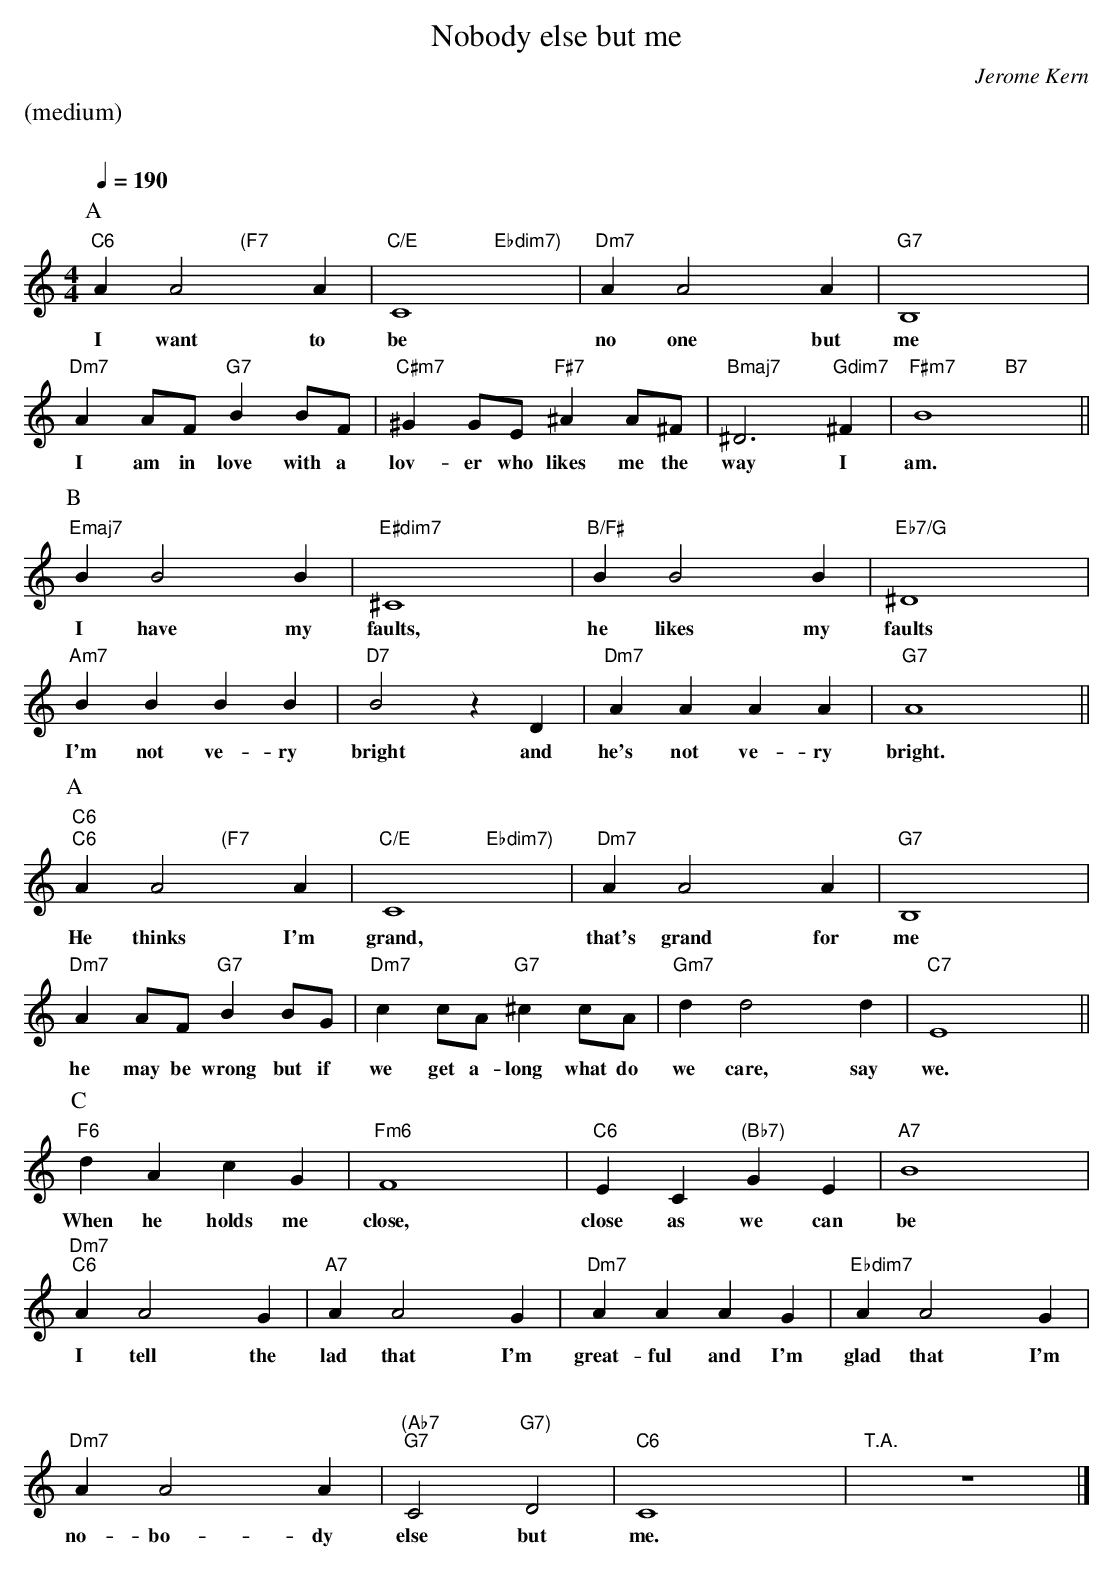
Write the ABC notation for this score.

X:1
T:Nobody else but me
M:4/4
L:1/4
C:Jerome Kern
Q:1/4=190
%%staves (chords melody)
K:C
%%text (medium)
%%vskip 20
P:A
V:chords
"C6"x2 "(F7"x2 | "C/E"x2 "Ebdim7)"x2 | "Dm7"x2 x2 | "G7"x2 x2 |
"Dm7"x2 "G7"x2 | "C#m7"x2 "F#7"x2 | "Bmaj7"x3 "Gdim7"x | "F#m7"x2 "B7"x2 ||
V:melody
AA2A | C4 | AA2A | B,4 |
w:I want to be no one but me
AA/F/ BB/F/ | ^GG/E/ ^AA/^F/ | ^D3^F | B4 ||
w:I am in love with a lov-er who likes me the way I am.
P:B
V:chords
"Emaj7"x2 x2 | "E#dim7"x2 x2 | "B/F#"x2 x2 | "Eb7/G"x2 x2 |
"Am7"x2 x2 | "D7"x2 x2 | "Dm7"x2 x2 | "G7"x2 x2 ||
V:melody
BB2B | ^C4 | BB2B | ^D4 |
w:I have my faults, he likes my faults
BBBB | B2zD | AAAA | A4 ||
w:I'm not ve-ry bright and he's not ve-ry bright.
P:A
V:chords
"C6"x2 "(F7"x2 | "C/E"x2 "Ebdim7)"x2 | "Dm7"x2 x2 | "G7"x2 x2 |
"Dm7"x2 "G7"x2 | "Dm7"x2 "G7"x2 | "Gm7"x2 x2 | "C7"x2 x2 ||
V:melody
"C6"AA2A | C4 | AA2A | B,4 |
w:He thinks I'm grand, that's grand for me
AA/F/ BB/G/ | cc/A/ ^cc/A/ | dd2d | E4 ||
w:he may be wrong but if we get a-long what do we care, say we.
P:C
V:chords
"F6"x2 x2 | "Fm6"x2 x2 | "C6"x2 "(Bb7)"x2 | "A7"x2 x2 |
"Dm7""C6"x2 x2 | "A7"x2 x2 | "Dm7"x2 x2 | "Ebdim7"x2 x2 |
"Dm7"x2 x2 | "(Ab7""G7"x2 "G7)"" "x2 | "C6"x2 x2 | "T.A."x2 x2 |]
V:melody
dAcG | F4 | ECGE | B4 |
w:When he holds me close, close as we can be
AA2G | AA2G | AAAG | AA2G |
w:I tell the lad that I'm great-ful and I'm glad that I'm
AA2A | C2D2 | C4 | z4 |]
w:no-bo-dy else but me.
